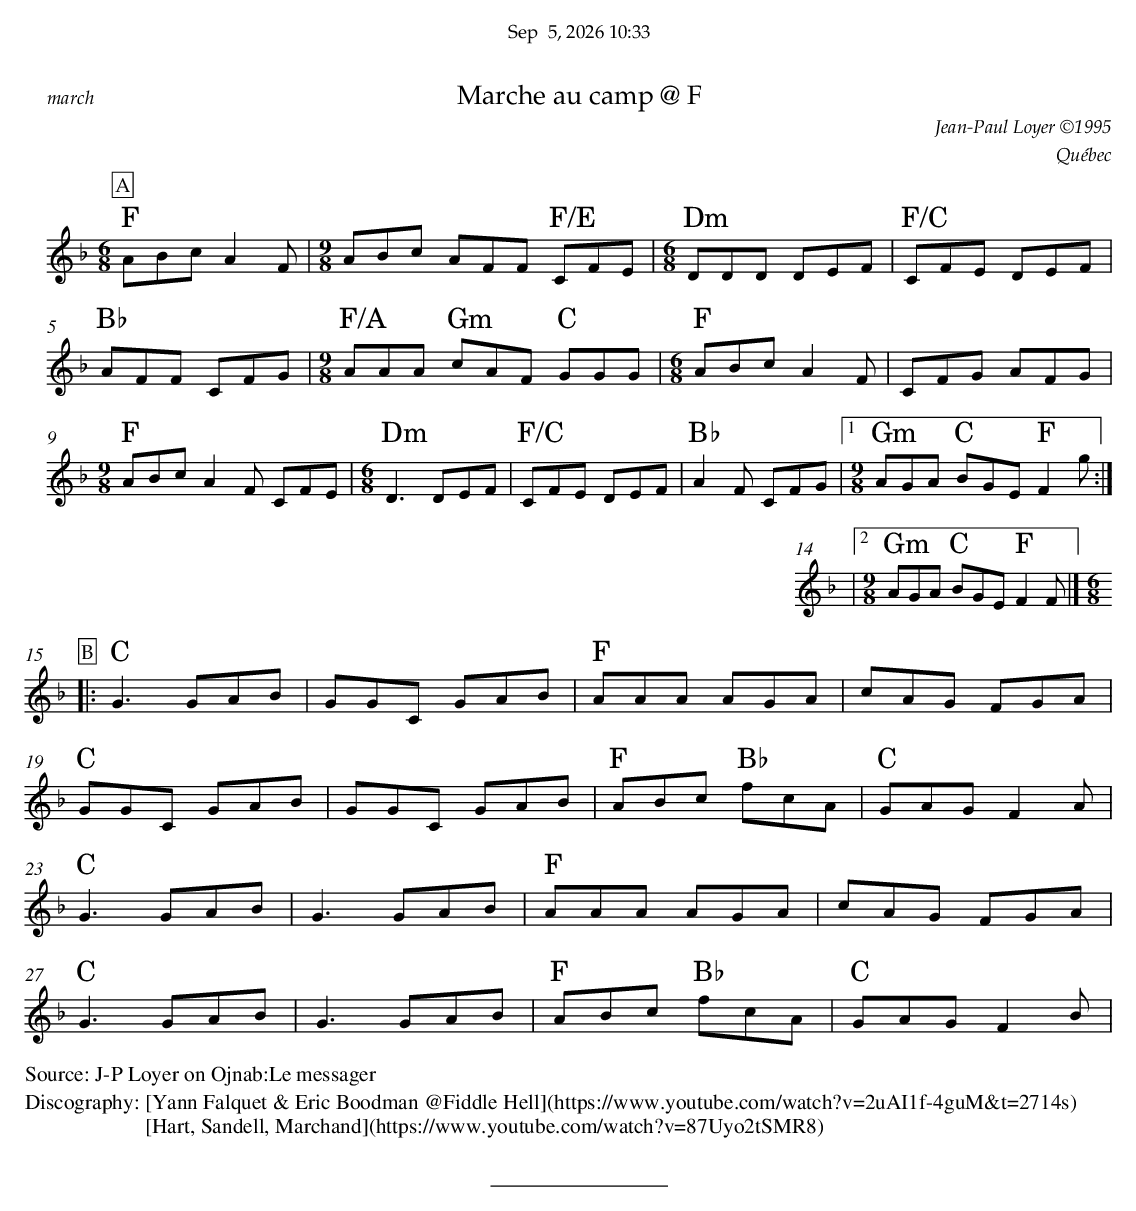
X:1
T:Marche au camp @ F
C:Jean-Paul Loyer ©1995
O:Québec
M:6/8
L:1/8
K:Fmaj
P:A
"F" ABc A2 F |[M:9/8] ABc AFF "F/E" CFE |[M:6/8] "Dm"  DDD DEF | "F/C" CFE DEF |
"Bb" AFF CFG | [M:9/8] "F/A" AAA "Gm" cAF "C" GGG | [M:6/8] "F" ABc A2F | CFG AFG |
[M:9/8] "F" ABc A2F CFE | [M:6/8] "Dm" D3 DEF | "F/C" CFE DEF | "Bb" A2F CFG |1 [M:9/8] "Gm" AGA "C" BGE "F" F2 g :|
|2 [M:9/8] "Gm" AGA "C" BGE "F" F2 F |][M:6/8]
P:B
|:"C" G3 GAB | GGC GAB |"F" AAA AGA | cAG FGA |
"C" GGC GAB | GGC GAB | "F "ABc "Bb" fcA | "C" GAG F2 A |
"C" G3 GAB | G3 GAB |"F" AAA AGA | cAG FGA |
"C" G3 GAB | G3 GAB | "F "ABc "Bb" fcA | "C" GAG F2 B |
